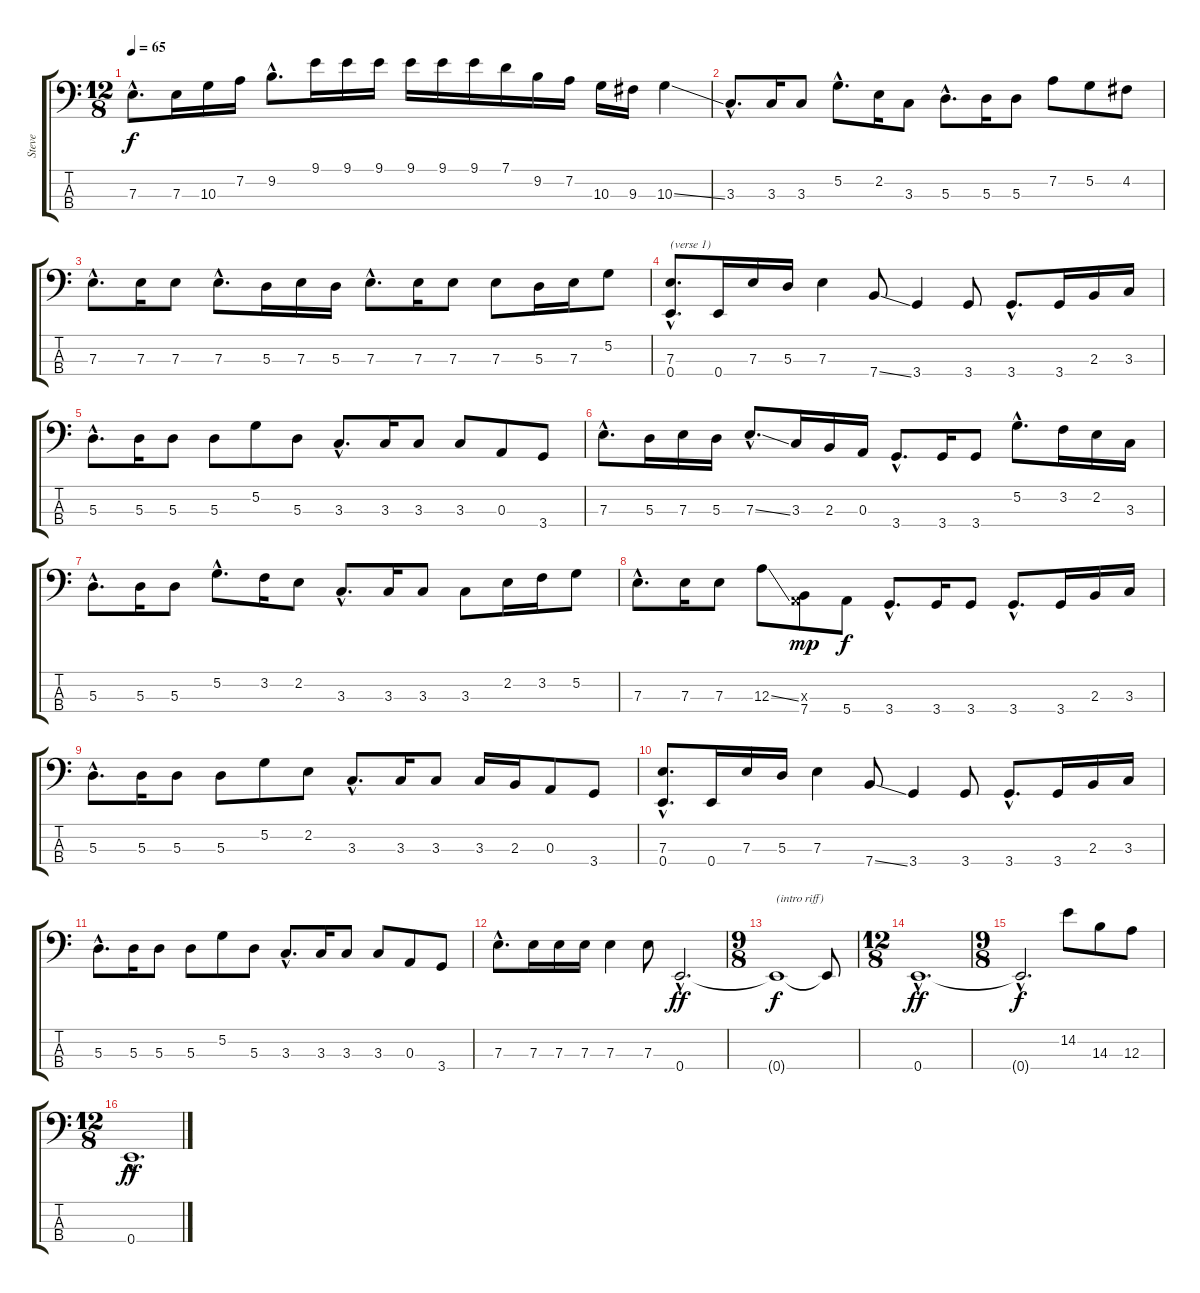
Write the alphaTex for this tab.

\track ("Steve" "Steve") {instrument electricbassfinger}
\staff {score tabs}
\tuning (G2 D2 A1 E1) {hide}
\ts (12 8)
\tempo 65
\clef f4
\ks c
7.3{hac}.8{d dy f} 7.3.16 10.3.16 7.2.16 9.2{hac}.8{d} 9.1.16 9.1.16 9.1.16 9.1.16 9.1.16 9.1.16 7.1.16 9.2.16 7.2.16 10.3.16 9.3.16 10.3{ss}.4 |
3.3{hac}.8{d} 3.3.16 3.3.8 5.2{hac}.8{d} 2.2.16 3.3.8 5.3{hac}.8{d} 5.3.16 5.3.8 7.2.8 5.2.8 4.2.8 |
7.3{hac}.8{d} 7.3.16 7.3.8 7.3{hac}.8{d} 5.3.16 7.3.16 5.3.16 7.3{hac}.8{d} 7.3.16 7.3.8 7.3.8 5.3.16 7.3.16 5.2.8 |
(7.3{hac} 0.4{hac}).8{d txt "(verse 1)"} 0.4.16 7.3.16 5.3.16 7.3.4 7.4{ss}.8 3.4.4 3.4.8 3.4{hac}.8{d} 3.4.16 2.3.16 3.3.16 |
5.3{hac}.8{d} 5.3.16 5.3.8 5.3.8 5.2.8 5.3.8 3.3{hac}.8{d} 3.3.16 3.3.8 3.3.8 0.3.8 3.4.8 |
7.3{hac}.8{d} 5.3.16 7.3.16 5.3.16 7.3{ss hac}.8{d} 3.3.16 2.3.16 0.3.16 3.4{hac}.8{d} 3.4.16 3.4.8 5.2{hac}.8{d} 3.2.16 2.2.16 3.3.16 |
5.3{hac}.8{d} 5.3.16 5.3.8 5.2{hac}.8{d} 3.2.16 2.2.8 3.3{hac}.8{d} 3.3.16 3.3.8 3.3.8 2.2.16 3.2.16 5.2.8 |
7.3{hac}.8{d} 7.3.16 7.3.8 12.3{ss}.8 (0.3{x} 7.4).8{dy mp} 5.4.8{dy f} 3.4{hac}.8{d} 3.4.16 3.4.8 3.4{hac}.8{d} 3.4.16 2.3.16 3.3.16 |
5.3{hac}.8{d} 5.3.16 5.3.8 5.3.8 5.2.8 2.2.8 3.3{hac}.8{d} 3.3.16 3.3.8 3.3.16 2.3.16 0.3.8 3.4.8 |
(7.3{hac} 0.4{hac}).8{d} 0.4.16 7.3.16 5.3.16 7.3.4 7.4{ss}.8 3.4.4 3.4.8 3.4{hac}.8{d} 3.4.16 2.3.16 3.3.16 |
5.3{hac}.8{d} 5.3.16 5.3.8 5.3.8 5.2.8 5.3.8 3.3{hac}.8{d} 3.3.16 3.3.8 3.3.8 0.3.8 3.4.8 |
7.3{hac}.8{d} 7.3.16 7.3.16 7.3.16 7.3.4 7.3.8 0.4{hac}.2{d dy ff} |
\ts (9 8)
0.4{t}.1{txt "(intro riff)" dy f} 0.4{t}.8 |
\ts (12 8)
0.4{hac}.1{d dy ff} |
\ts (9 8)
0.4{hac t}.2{d dy f} 14.2.8 14.3.8 12.3.8 |
\ts (12 8)
0.4{hac}.1{d dy ff}
